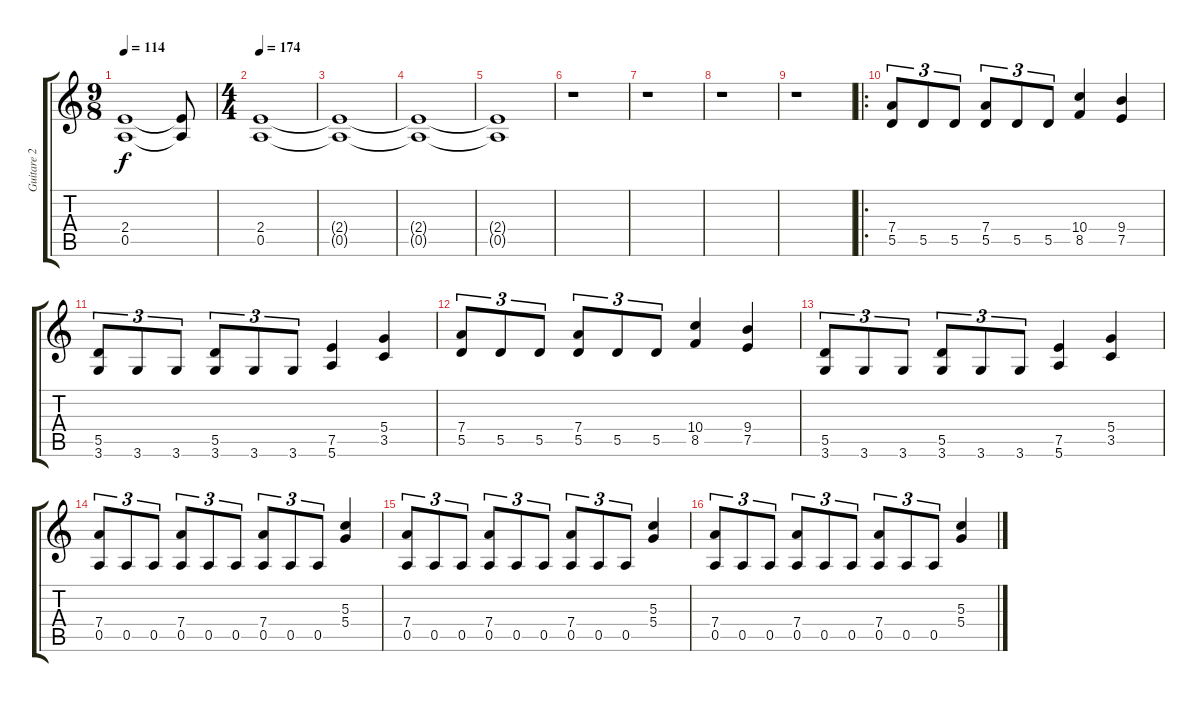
\track ("Guitare 2" "Guitare 2") {instrument distortionguitar}
\staff {score tabs}
\tuning (E4 B3 G3 D3 A2 E2) {hide}
\ts (9 8)
\tempo 114
\clef g2
\ks c
(2.4 0.5).1{dy f} (2.4{t} 0.5{t}).8 |
\ts (4 4)
\tempo 174
(2.4 0.5).1 |
(2.4{t} 0.5{t}).1 |
(2.4{t} 0.5{t}).1 |
(2.4{t} 0.5{t}).1 |
r.1 |
r.1 |
r.1 |
r.1 |
\ro
(7.4 5.5).8{tu (3 2)} 5.5.8{tu (3 2)} 5.5.8{tu (3 2)} (7.4 5.5).8{tu (3 2)} 5.5.8{tu (3 2)} 5.5.8{tu (3 2)} (10.4 8.5).4 (9.4 7.5).4 |
(5.5 3.6).8{tu (3 2)} 3.6.8{tu (3 2)} 3.6.8{tu (3 2)} (5.5 3.6).8{tu (3 2)} 3.6.8{tu (3 2)} 3.6.8{tu (3 2)} (7.5 5.6).4 (5.4 3.5).4 |
(7.4 5.5).8{tu (3 2)} 5.5.8{tu (3 2)} 5.5.8{tu (3 2)} (7.4 5.5).8{tu (3 2)} 5.5.8{tu (3 2)} 5.5.8{tu (3 2)} (10.4 8.5).4 (9.4 7.5).4 |
(5.5 3.6).8{tu (3 2)} 3.6.8{tu (3 2)} 3.6.8{tu (3 2)} (5.5 3.6).8{tu (3 2)} 3.6.8{tu (3 2)} 3.6.8{tu (3 2)} (7.5 5.6).4 (5.4 3.5).4 |
(7.4 0.5).8{tu (3 2)} 0.5.8{tu (3 2)} 0.5.8{tu (3 2)} (7.4 0.5).8{tu (3 2)} 0.5.8{tu (3 2)} 0.5.8{tu (3 2)} (7.4 0.5).8{tu (3 2)} 0.5.8{tu (3 2)} 0.5.8{tu (3 2)} (5.3 5.4).4 |
(7.4 0.5).8{tu (3 2)} 0.5.8{tu (3 2)} 0.5.8{tu (3 2)} (7.4 0.5).8{tu (3 2)} 0.5.8{tu (3 2)} 0.5.8{tu (3 2)} (7.4 0.5).8{tu (3 2)} 0.5.8{tu (3 2)} 0.5.8{tu (3 2)} (5.3 5.4).4 |
(7.4 0.5).8{tu (3 2)} 0.5.8{tu (3 2)} 0.5.8{tu (3 2)} (7.4 0.5).8{tu (3 2)} 0.5.8{tu (3 2)} 0.5.8{tu (3 2)} (7.4 0.5).8{tu (3 2)} 0.5.8{tu (3 2)} 0.5.8{tu (3 2)} (5.3 5.4).4
